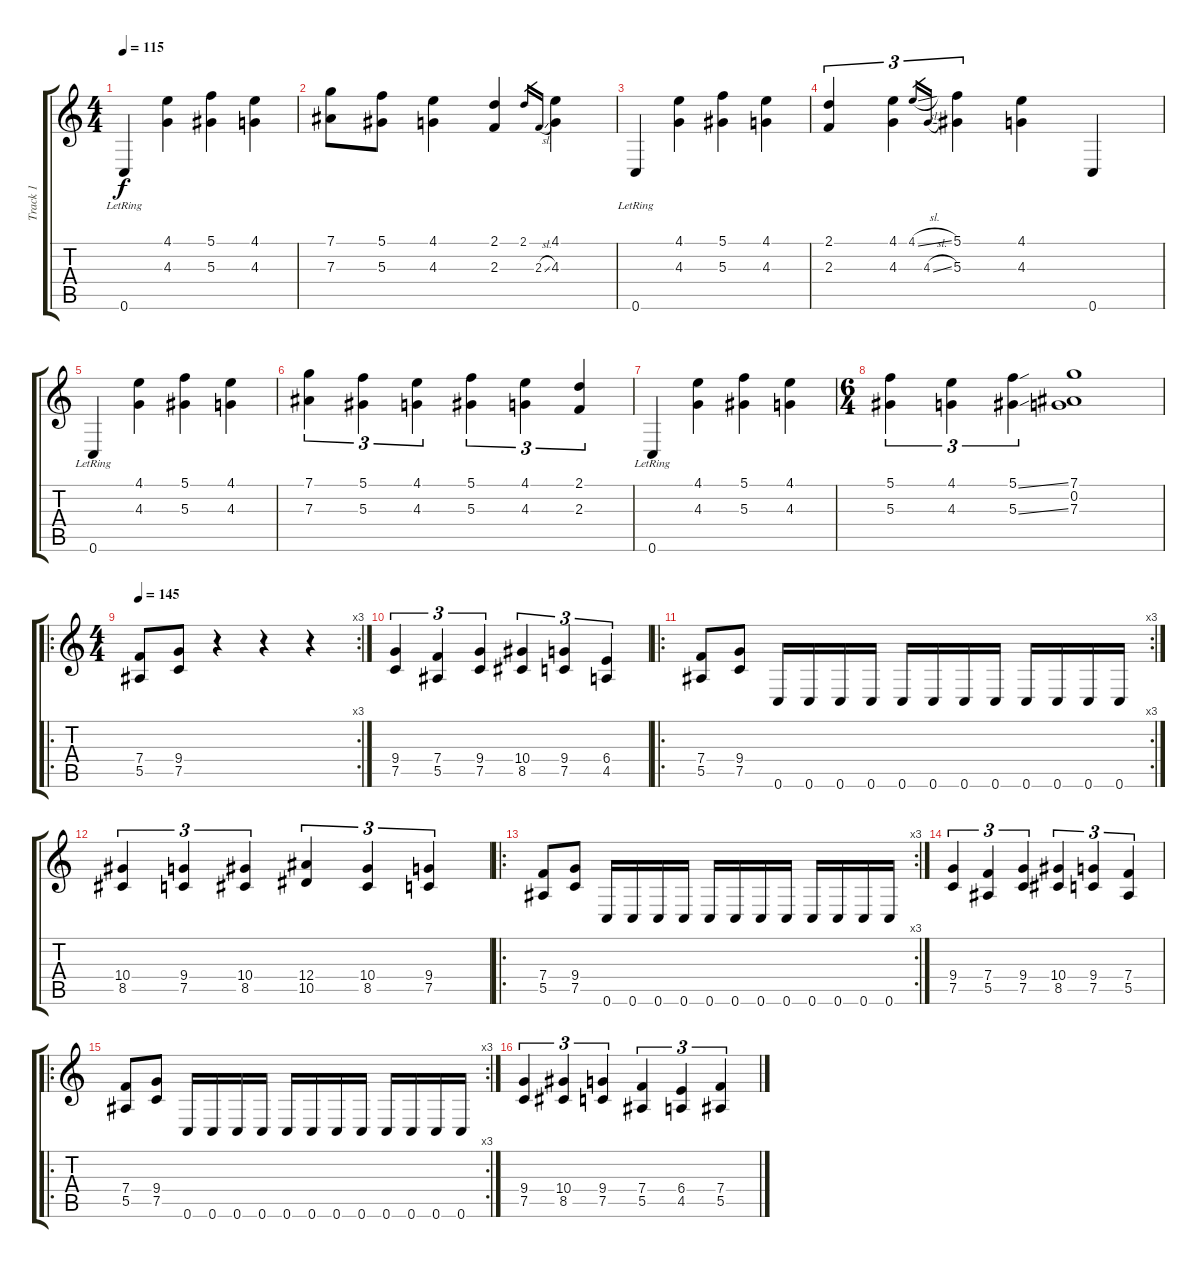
\track ("Track 1" "Track 1") {instrument acousticguitarsteel}
\staff {score tabs}
\tuning (C4 G3 Eb3 Bb2 F2 C2) {hide}
\ts (4 4)
\tempo 115
\clef g2
\ks c
0.6{lr}.4{dy f} (4.1 4.3).4 (5.1 5.3).4 (4.1 4.3).4 |
(7.1 7.3).8 (5.1 5.3).8 (4.1 4.3).4 (2.1 2.3).4 2.1.16{gr} 2.3{sl}.16{gr} (4.1 4.3).4 |
0.6{lr}.4 (4.1 4.3).4 (5.1 5.3).4 (4.1 4.3).4 |
(2.1 2.3).4{tu (3 2)} (4.1 4.3).4{tu (3 2)} 4.1{sl}.16{gr} 4.3{sl}.16{gr} (5.1 5.3).4{tu (3 2)} (4.1 4.3).4 0.6.4 |
0.6{lr}.4 (4.1 4.3).4 (5.1 5.3).4 (4.1 4.3).4 |
(7.1 7.3).4{tu (3 2)} (5.1 5.3).4{tu (3 2)} (4.1 4.3).4{tu (3 2)} (5.1 5.3).4{tu (3 2)} (4.1 4.3).4{tu (3 2)} (2.1 2.3).4{tu (3 2)} |
0.6{lr}.4 (4.1 4.3).4 (5.1 5.3).4 (4.1 4.3).4 |
\ts (6 4)
(5.1 5.3).4{tu (3 2)} (4.1 4.3).4{tu (3 2)} (5.1{ss} 5.3{ss}).4{tu (3 2)} (7.1 0.2 7.3).1 |
\ro
\rc 3
\ts (4 4)
\tempo 145
(7.4 5.5).8{instrument distortionguitar} (9.4 7.5).8 r.4 r.4 r.4 |
(9.4 7.5).4{tu (3 2)} (7.4 5.5).4{tu (3 2)} (9.4 7.5).4{tu (3 2)} (10.4 8.5).4{tu (3 2)} (9.4 7.5).4{tu (3 2)} (6.4 4.5).4{tu (3 2)} |
\ro
\rc 3
(7.4 5.5).8 (9.4 7.5).8 0.6.16 0.6.16 0.6.16 0.6.16 0.6.16 0.6.16 0.6.16 0.6.16 0.6.16 0.6.16 0.6.16 0.6.16 |
(10.4 8.5).4{tu (3 2)} (9.4 7.5).4{tu (3 2)} (10.4 8.5).4{tu (3 2)} (12.4 10.5).4{tu (3 2)} (10.4 8.5).4{tu (3 2)} (9.4 7.5).4{tu (3 2)} |
\ro
\rc 3
(7.4 5.5).8 (9.4 7.5).8 0.6.16 0.6.16 0.6.16 0.6.16 0.6.16 0.6.16 0.6.16 0.6.16 0.6.16 0.6.16 0.6.16 0.6.16 |
(9.4 7.5).4{tu (3 2)} (7.4 5.5).4{tu (3 2)} (9.4 7.5).4{tu (3 2)} (10.4 8.5).4{tu (3 2)} (9.4 7.5).4{tu (3 2)} (7.4 5.5).4{tu (3 2)} |
\ro
\rc 3
(7.4 5.5).8 (9.4 7.5).8 0.6.16 0.6.16 0.6.16 0.6.16 0.6.16 0.6.16 0.6.16 0.6.16 0.6.16 0.6.16 0.6.16 0.6.16 |
(9.4 7.5).4{tu (3 2)} (10.4 8.5).4{tu (3 2)} (9.4 7.5).4{tu (3 2)} (7.4 5.5).4{tu (3 2)} (6.4 4.5).4{tu (3 2)} (7.4 5.5).4{tu (3 2)}
